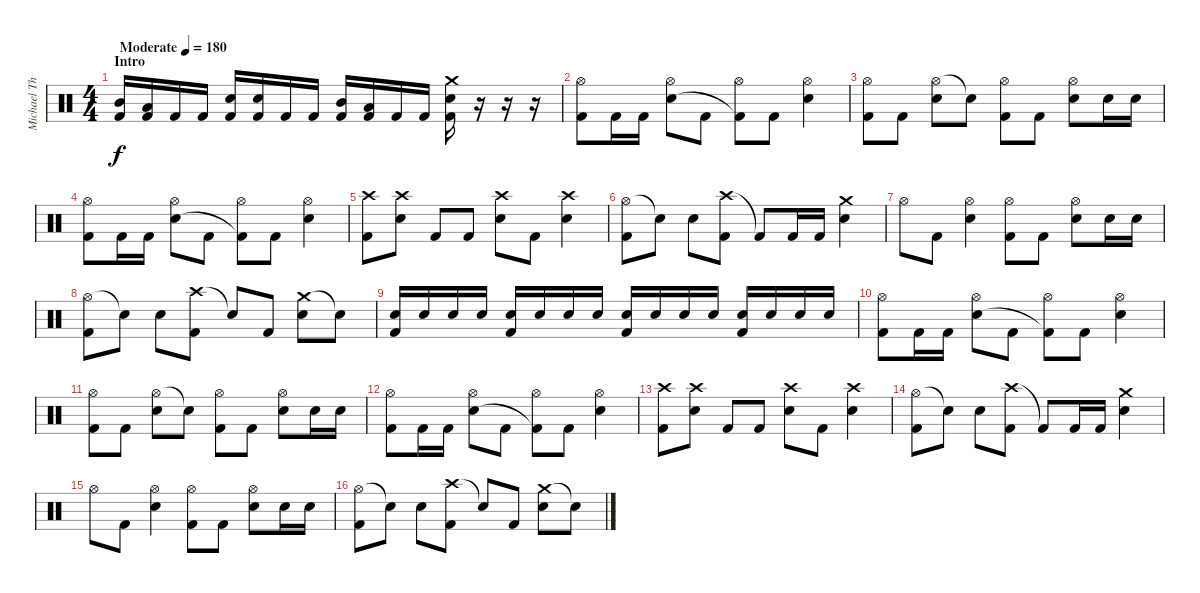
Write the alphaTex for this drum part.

\track ("Michael Thomas" "Michael Th") {instrument percussion}
\staff {score}
\articulation defaults
\ts (4 4)
\section ("" "Intro")
\tempo (180 "Moderate")
\clef neutral
\ks c
("Mid Tom (hit)" "Kick (hit) 2").16{dy f} ("Low Tom (hit)" "Kick (hit) 2").16 "Kick (hit) 2".16 "Kick (hit) 2".16 ("Electric Snare (hit)" "Kick (hit) 2").16 ("Electric Snare (hit)" "Kick (hit) 2").16 "Kick (hit) 2".16 "Kick (hit) 2".16 ("Mid Tom (hit)" "Kick (hit) 2").16 ("Low Tom (hit)" "Kick (hit) 2").16 "Kick (hit) 2".16 "Kick (hit) 2".16 ("Crash medium (hit)" "Electric Snare (hit)" "Kick (hit) 2").16 r.16 r.16 r.16 |
("Hi-Hat (open)" "Kick (hit) 2").8 "Kick (hit) 2".16 "Kick (hit) 2".16 ("Hi-Hat (open)" "Electric Snare (hit)").8 "Kick (hit) 2".8 ("Hi-Hat (open)" "Kick (hit) 2"{t}).8 "Kick (hit) 2".8 ("Hi-Hat (open)" "Electric Snare (hit)").4 |
("Hi-Hat (open)" "Kick (hit) 2").8 "Kick (hit) 2".8 ("Hi-Hat (open)" "Electric Snare (hit)").8 "Snare (hit)"{t}.8 ("Hi-Hat (open)" "Kick (hit) 2").8 "Kick (hit) 2".8 ("Hi-Hat (open)" "Electric Snare (hit)").8 "Electric Snare (hit)".16 "Electric Snare (hit)".16 |
("Hi-Hat (open)" "Kick (hit) 2").8 "Kick (hit) 2".16 "Kick (hit) 2".16 ("Hi-Hat (open)" "Electric Snare (hit)").8 "Kick (hit) 2".8 ("Hi-Hat (open)" "Kick (hit) 2"{t}).8 "Kick (hit) 2".8 ("Hi-Hat (open)" "Electric Snare (hit)").4 |
("Crash high (hit)" "Kick (hit) 2").8 ("Crash high (hit)" "Electric Snare (hit)").8 "Kick (hit) 2".8 "Kick (hit) 2".8 ("Crash high (hit)" "Electric Snare (hit)").8 "Kick (hit) 2".8 ("Crash high (hit)" "Electric Snare (hit)").4 |
("Hi-Hat (open)" "Kick (hit) 2").8 "Snare (hit)"{t}.8 "Electric Snare (hit)".8 ("Crash high (hit)" "Kick (hit) 2").8 "Kick (hit) 2"{t}.8 "Kick (hit) 2".16 "Kick (hit) 2".16 ("Crash medium (hit)" "Electric Snare (hit)").4 |
"Hi-Hat (open)".8 "Kick (hit) 2".8 ("Hi-Hat (open)" "Electric Snare (hit)").4 ("Hi-Hat (open)" "Kick (hit) 2").8 "Kick (hit) 2".8 ("Hi-Hat (open)" "Electric Snare (hit)").8 "Electric Snare (hit)".16 "Electric Snare (hit)".16 |
("Hi-Hat (open)" "Kick (hit) 2").8 "Snare (hit)"{t}.8 "Electric Snare (hit)".8 ("Crash high (hit)" "Kick (hit) 2").8 "Snare (hit)"{t}.8 "Kick (hit) 2".8 ("Crash medium (hit)" "Electric Snare (hit)").8 "Snare (hit)"{t}.8 |
("Electric Snare (hit)" "Kick (hit) 2").16 "Electric Snare (hit)".16 "Electric Snare (hit)".16 "Electric Snare (hit)".16 ("Electric Snare (hit)" "Kick (hit) 2").16 "Electric Snare (hit)".16 "Electric Snare (hit)".16 "Electric Snare (hit)".16 ("Electric Snare (hit)" "Kick (hit) 2").16 "Electric Snare (hit)".16 "Electric Snare (hit)".16 "Electric Snare (hit)".16 ("Electric Snare (hit)" "Kick (hit) 2").16 "Electric Snare (hit)".16 "Electric Snare (hit)".16 "Electric Snare (hit)".16 |
("Hi-Hat (open)" "Kick (hit) 2").8 "Kick (hit) 2".16 "Kick (hit) 2".16 ("Hi-Hat (open)" "Electric Snare (hit)").8 "Kick (hit) 2".8 ("Hi-Hat (open)" "Kick (hit) 2"{t}).8 "Kick (hit) 2".8 ("Hi-Hat (open)" "Electric Snare (hit)").4 |
("Hi-Hat (open)" "Kick (hit) 2").8 "Kick (hit) 2".8 ("Hi-Hat (open)" "Electric Snare (hit)").8 "Snare (hit)"{t}.8 ("Hi-Hat (open)" "Kick (hit) 2").8 "Kick (hit) 2".8 ("Hi-Hat (open)" "Electric Snare (hit)").8 "Electric Snare (hit)".16 "Electric Snare (hit)".16 |
("Hi-Hat (open)" "Kick (hit) 2").8 "Kick (hit) 2".16 "Kick (hit) 2".16 ("Hi-Hat (open)" "Electric Snare (hit)").8 "Kick (hit) 2".8 ("Hi-Hat (open)" "Kick (hit) 2"{t}).8 "Kick (hit) 2".8 ("Hi-Hat (open)" "Electric Snare (hit)").4 |
("Crash high (hit)" "Kick (hit) 2").8 ("Crash high (hit)" "Electric Snare (hit)").8 "Kick (hit) 2".8 "Kick (hit) 2".8 ("Crash high (hit)" "Electric Snare (hit)").8 "Kick (hit) 2".8 ("Crash high (hit)" "Electric Snare (hit)").4 |
("Hi-Hat (open)" "Kick (hit) 2").8 "Snare (hit)"{t}.8 "Electric Snare (hit)".8 ("Crash high (hit)" "Kick (hit) 2").8 "Kick (hit) 2"{t}.8 "Kick (hit) 2".16 "Kick (hit) 2".16 ("Crash medium (hit)" "Electric Snare (hit)").4 |
"Hi-Hat (open)".8 "Kick (hit) 2".8 ("Hi-Hat (open)" "Electric Snare (hit)").4 ("Hi-Hat (open)" "Kick (hit) 2").8 "Kick (hit) 2".8 ("Hi-Hat (open)" "Electric Snare (hit)").8 "Electric Snare (hit)".16 "Electric Snare (hit)".16 |
("Hi-Hat (open)" "Kick (hit) 2").8 "Snare (hit)"{t}.8 "Electric Snare (hit)".8 ("Crash high (hit)" "Kick (hit) 2").8 "Snare (hit)"{t}.8 "Kick (hit) 2".8 ("Crash medium (hit)" "Electric Snare (hit)").8 "Snare (hit)"{t}.8
